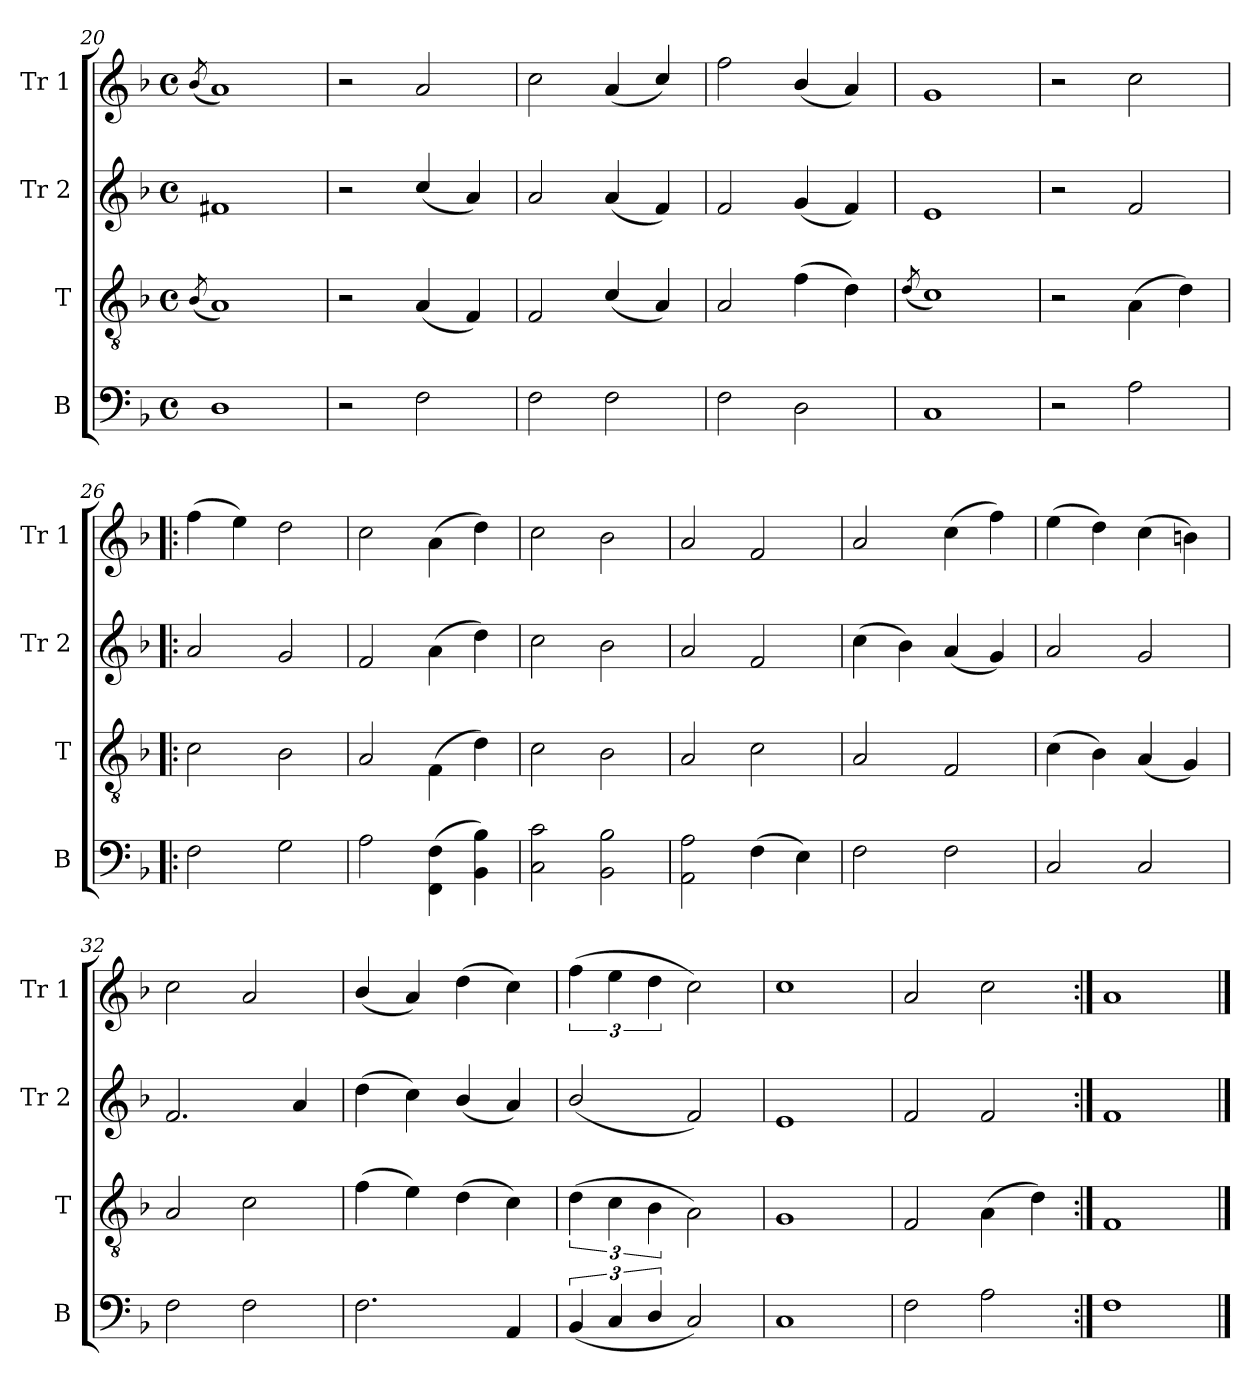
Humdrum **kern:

**kern	**kern	**kern	**kern
*part4	*part3	*part2	*part1
*staff4	*staff3	*staff2	*staff1
*I"B	*I"T	*I"Tr 2	*I"Tr 1
*I'B	*I'T	*I'Tr 2	*I'Tr 1
*clefF4	*clefGv2	*clefG2	*clefG2
*k[b-]	*k[b-]	*k[b-]	*k[b-]
*M4/4	*M4/4	*M4/4	*M4/4
*met(c)	*met(c)	*met(c)	*met(c)
=20	=20	=20	=20
.	(<8qB-!/	.	(<8qb-!/
1D!	1A!)	1f#X!	1a!)
=21	=21	=21	=21
2r	2r	2r	2r
2F!\	(<4A!/	(<4cc!/	2a!/
.	4F!/)	4a!/)	.
=22	=22	=22	=22
2F!\	2F!/	2a!/	2cc!\
2F!\	(<4c!/	(<4a!/	(<4a!/
.	4A!/)	4f!/)	4cc!/)
=23	=23	=23	=23
2F!\	2A!/	2f!/	2ff!\
2D!\	(>4f!\	(<4g!/	(<4b-!/
.	4d!\)	4f!/)	4a!/)
=24	=24	=24	=24
.	(<8qd!/	.	.
1C!	1c!)	1e!	1g!
=25	=25	=25	=25
2r	2r	2r	2r
2A!\	(>4A!\	2f!/	2cc!\
.	4d!\)	.	.
=26!|:	=26!|:	=26!|:	=26!|:
2F!\	2c!\	2a!/	(>4ff!\
.	.	.	4ee!\)
2G!\	2B-!\	2g!/	2dd!\
=27	=27	=27	=27
2A!\	2A!/	2f!/	2cc!\
(>4FF!\ 4F!\	(>4F!\	(>4a!\	(>4a!\
4BB-!\ 4B-!\)	4d!\)	4dd!\)	4dd!\)
=28	=28	=28	=28
2C!\ 2c!\	2c!\	2cc!\	2cc!\
2BB-!\ 2B-!\	2B-!\	2b-!\	2b-!\
=29	=29	=29	=29
2AA!\ 2A!\	2A!/	2a!/	2a!/
(>4F!\	2c!\	2f!/	2f!/
4E!\)	.	.	.
=30	=30	=30	=30
2F!\	2A!/	(>4cc!\	2a!/
.	.	4b-!\)	.
2F!\	2F!/	(<4a!/	(>4cc!\
.	.	4g!/)	4ff!\)
=31	=31	=31	=31
2C!/	(>4c!\	2a!/	(>4ee!\
.	4B-!\)	.	4dd!\)
2C!/	(<4A!/	2g!/	(>4cc!\
.	4G!/)	.	4bn!\)
=32	=32	=32	=32
2F!\	2A!/	2.f!/	2cc!\
2F!\	2c!\	.	2a!/
.	.	4a!/	.
=33	=33	=33	=33
2.F!\	(>4f!\	(>4dd!\	(<4b-!/
.	4e!\)	4cc!\)	4a!/)
.	(>4d!\	(<4b-!/	(>4dd!\
4AA!/	4c!\)	4a!/)	4cc!\)
=34	=34	=34	=34
(<6BB-!/	(>6d!\	(<2b-!/	(>6ff!\
6C!/	6c!\	.	6ee!\
6D!/	6B-!\	.	6dd!\
2C!/)	2A!\)	2f!/)	2cc!\)
=35	=35	=35	=35
1C!	1G!	1e!	1cc!
=36	=36	=36	=36
2F!\	2F!/	2f!/	2a!/
2A!\	(>4A!\	2f!/	2cc!\
.	4d!\)	.	.
=37:|!	=37:|!	=37:|!	=37:|!
1F!	1F!	1f!	1a!
==	==	==	==
*-	*-	*-	*-
